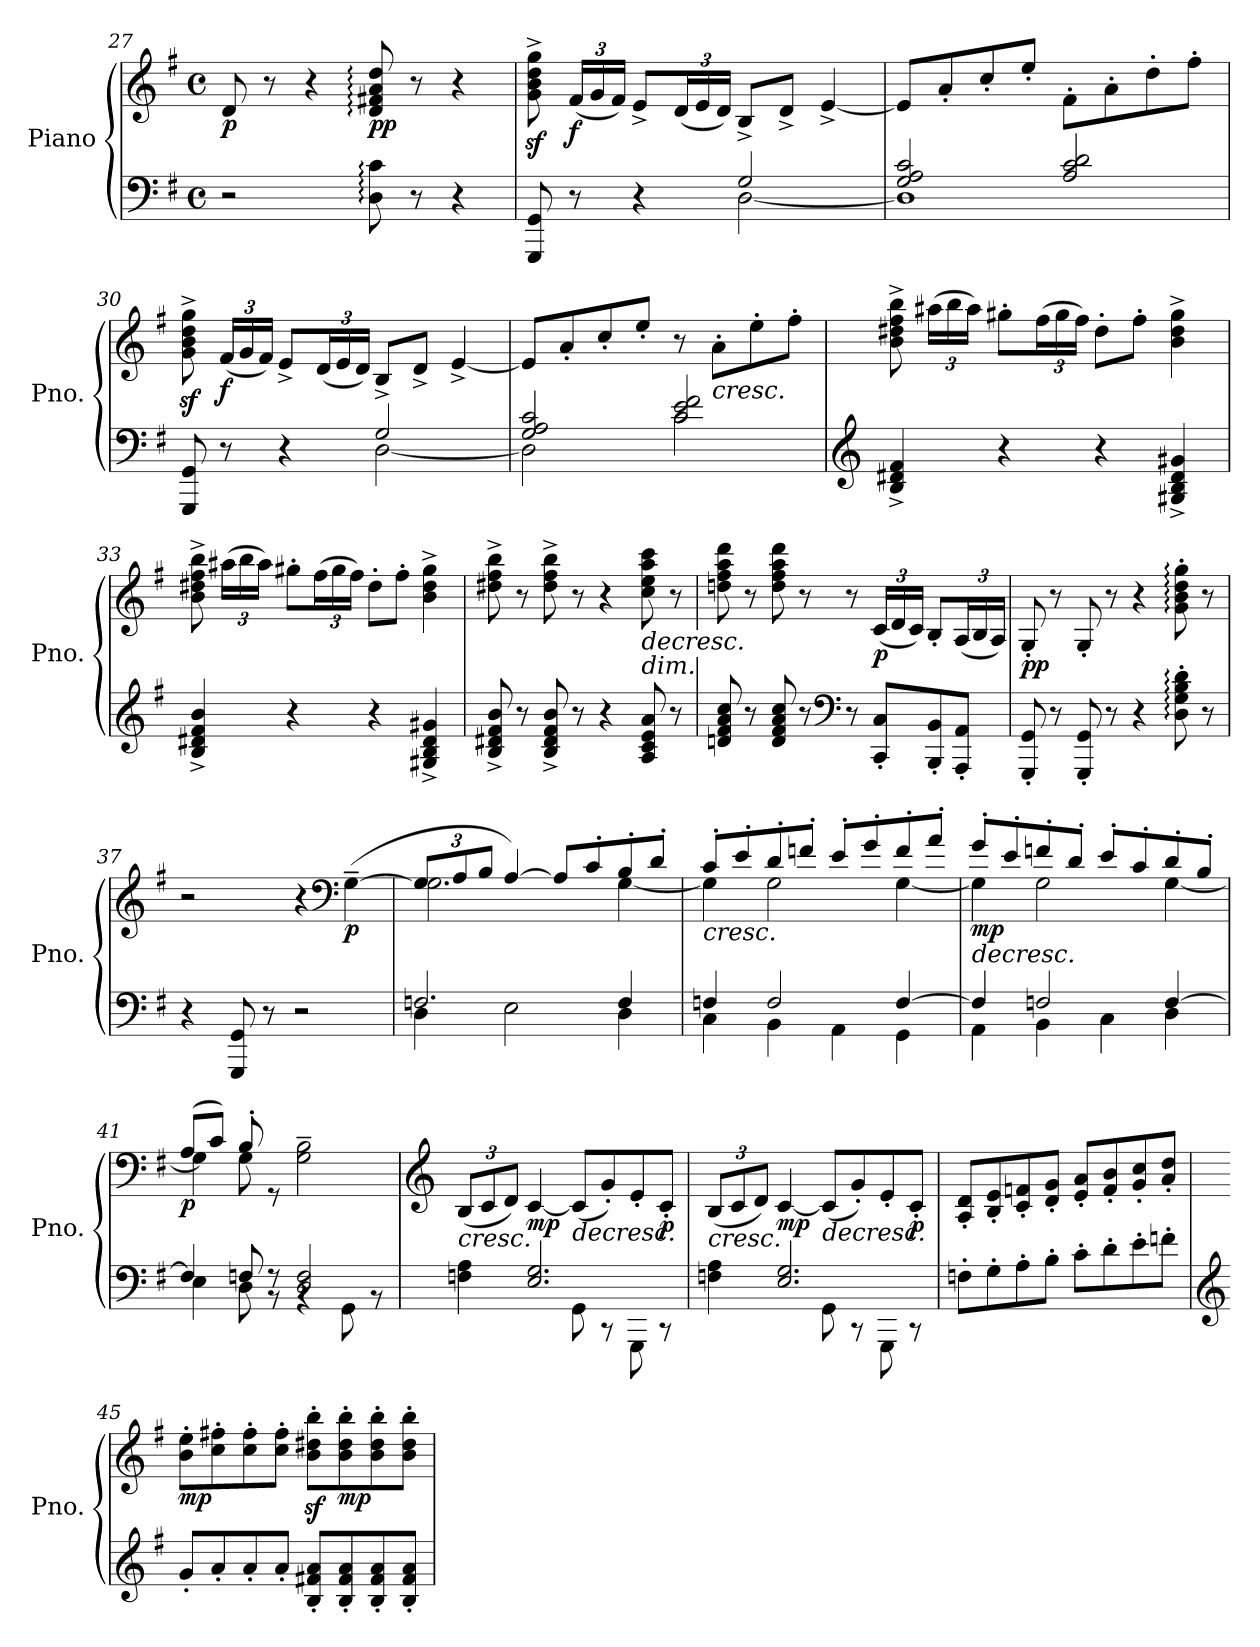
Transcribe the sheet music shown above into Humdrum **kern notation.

**kern	**kern	**dynam
*part1	*part1	*part1
*staff2	*staff1	*staff1/2
*I"Piano	*	*
*I'Pno.	*	*
*clefF4	*clefG2	*
*k[f#]	*k[f#]	*
*M4/4	*M4/4	*
*met(c)	*met(c)	*
=27	=27	=27
!	!	!LO:DY:b
2r	8d/	p
.	8r	.
.	4r	.
!	!	!LO:DY:b
8D\: 8c\:	8d/: 8f#X/: 8a/: 8dd/:	pp
8r	8r	.
4r	4r	.
=28	=28	=28
*^	*	*
8GGG/ 8GG/	2ryy	8g\z<^ 8b\z<^ 8dd\z<^ 8gg\z<^	.
*	*	*Xbrackettup	*
!	!	!	!LO:DY:b
8r	.	(<24f#/LL	f
.	.	24g/	.
.	.	24f#/JJ)	.
4r	.	8e^/L	.
.	.	(<24d/L	.
.	.	24e/	.
.	.	24d/JJ)	.
2G/	[2D\	8B^/L	.
.	.	8d^/J	.
.	.	[4e^/	.
!!LO:PB:g=z
=29	=29	=29	=29
2G/ 2A/ 2c/	1D]	8e/L]	.
.	.	8a'/	.
.	.	8cc'/	.
.	.	8ee'/J	.
2A/ 2c/ 2d/	.	8f#'\L	.
.	.	8a'\	.
.	.	8dd'\	.
.	.	8ff#'\J	.
=30	=30	=30	=30
8GGG/ 8GG/	2ryy	8g\z<^ 8b\z<^ 8dd\z<^ 8gg\z<^	.
!	!	!	!LO:DY:b
8r	.	(<24f#/LL	f
.	.	24g/	.
.	.	24f#/JJ)	.
4r	.	8e^/L	.
.	.	(<24d/L	.
.	.	24e/	.
.	.	24d/JJ)	.
2G/	[2D\	8B^/L	.
.	.	8d^/J	.
.	.	[4e^/	.
=31	=31	=31	=31
2G/ 2A/ 2c/	2D\]	8e/L]	.
.	.	8a'/	.
.	.	8cc'/	.
.	.	8ee'/J	.
2c/ 2e/ 2f#/	2c\	8r	.
!	!	!	!LO:HP:b
.	.	8a'\L	<
.	.	8ee'\	.
.	.	8ff#'\J	.
*v	*v	*	*
=32	=32	=32
*clefG2	*	*
!	!	!LO:DY:b
!	!	!LO:DY:n=1:b
4B/^ 4d#X/^ 4f#/^	8b\^ 8dd#X\^ 8ff#\^ 8bb\^	other-dynamics f
.	(>24aa#X\LL	.
.	24bb\	.
.	24aa#\JJ)	.
4r	8gg#X'\L	.
.	(>24ff#\L	.
.	24gg#\	.
.	24ff#\JJ)	.
4r	8dd#'\L	.
.	8ff#'\J	.
4G#X/^ 4B/^ 4d#/^ 4g#X/^	4b\^ 4dd#\^ 4gg#\^	.
!!LO:LB:g=z
=33	=33	=33
4B/^ 4d#X/^ 4f#/^ 4b/^	8b\^ 8dd#X\^ 8ff#\^ 8bb\^	.
.	(>24aa#X\LL	.
.	24bb\	.
.	24aa#\JJ)	.
4r	8gg#X'\L	.
.	(>24ff#\L	.
.	24gg#\	.
.	24ff#\JJ)	.
4r	8dd#'\L	.
.	8ff#'\J	.
4G#X/^ 4B/^ 4d#/^ 4g#X/^	4b\^ 4dd#\^ 4gg#\^	.
=34	=34	=34
8B/^ 8d#X/^ 8f#/^ 8b/^	8dd#X\^ 8ff#\^ 8bb\^	.
8r	8r	.
8B/^ 8d#/^ 8f#/^ 8b/^	8dd#\^ 8ff#\^ 8bb\^	.
8r	8r	.
4r	4r	.
!	!LO:TX:b:i:t=dim.	!
!	!	!LO:HP:b
8A/ 8c/ 8e/ 8a/	8cc\ 8ee\ 8aa\ 8ccc\	>
8r	8r	.
.	.	[
=35	=35	=35
8dn/ 8f#/ 8a/ 8cc/	8ddn\ 8ff#\ 8aa\ 8ddd\	.
8r	8r	.
8d/ 8f#/ 8a/ 8cc/	8dd\ 8ff#\ 8aa\ 8ddd\	.
8r	8r	.
*clefF4	*	*
8r	8r	.
!	!	!LO:DY:b
8CC/' 8C/'L	(<24c/LL	p
.	24d/	.
.	24c/JJ)	.
8BBB/' 8BB/'	8B'/L	.
8AAA/' 8AA/'J	(<24A/L	.
.	24B/	.
.	24A/JJ)	.
!!LO:LB:g=z
=36	=36	=36
!	!	!LO:DY:b
8GGG/' 8GG/'	8G'/	pp
8r	8r	.
8GGG/' 8GG/'	8G'/	.
8r	8r	.
4r	4r	.
8D\:' 8G\:' 8B\:' 8d\:'	8g\:' 8b\:' 8dd\:' 8gg\:'	.
8r	8r	.
=37	=37	=37
4r	2r	.
8GGG/ 8GG/	.	.
8r	.	.
2r	4r	.
*	*clefF4	*
!	!	!LO:DY:b
.	(>[4G~\	p
=38	=38	=38
*^	*^	*
2.Fn/	4D\	12G/L]	2.G\	.
.	.	12A/	.	.
.	.	12B/J	.	.
.	2E\	[4A/)	.	.
.	.	8A/L]	.	.
.	.	8c'/	.	.
4F/	4D\	8B'/	[4G\	.
.	.	8d'/J	.	.
=39	=39	=39	=39	=39
!	!	!	!	!LO:HP:b
4Fn/	4C\	8c'/L	4G\]	<
.	.	8e'/	.	.
2F/	4BB\	8d'/	2G\	.
.	.	8fn'/J	.	.
.	4AA\	8e'/L	.	.
.	.	8g'/	.	.
[4F/	4GG\	8f'/	[4G\	.
.	.	8a'/J	.	.
*v	*v	*	*	*
*	*v	*v	*
.	.	]
!!LO:LB:g=z
=40	=40	=40
*^	*	*
!	!	!	!LO:HP:b
*	*	*^	*
!	!	!	!	!LO:DY:n=1:b
4F/]	4AA\	8g'/L	4G\]	> mp
.	.	8e'/	.	.
2Fn/	4BB\	8fn'/	2G\	.
.	.	8d'/J	.	.
.	4C\	8e'/L	.	.
.	.	8c'/	.	.
[4F/	4D\	8d'/	[4G\	.
.	.	8B'/J	.	.
*v	*v	*	*	*
*	*v	*v	*
.	.	[
=41	=41	=41
*^	*^	*
!	!	!	!	!LO:DY:b
4F/]	4E\	(>8A/L	4G\]	p
.	.	8c/J)	.	.
8Fn/	8D\	8B'/	8G\	.
8r	8rBB	8rGG	2ryy	.
2D/ 2F/	4rBB	2G\~ 2B\~	.	.
.	8GG\	.	.	.
.	8rBB	.	8ryy	.
*	*	*v	*v	*
=42	=42	=42	=42
*	*	*clefG2	*
*	*	*^	*
!	!	!	!	!LO:HP:b
*	*	*v	*v	*
4Fn\ 4A\	2ryy	(<12B/L	<
.	.	12c/	.
.	.	12d/J)	.
!	!	!	!LO:DY:n=1:b
2.E/ 2.G/	.	[4c/	] mp
!	!	!	!LO:HP:b
.	8GG\	(<8c/L]	>
.	8r	8g'/)	.
.	8GGG\	8e'/	.
!	!	!	!LO:DY:n=2:b
.	8r	8c'/J	[ p
=43	=43	=43	=43
!	!	!	!LO:HP:b
4Fn\ 4A\	2ryy	(<12B/L	<
.	.	12c/	.
.	.	12d/J)	.
!	!	!	!LO:DY:n=1:b
2.E/ 2.G/	.	[4c/	] mp
!	!	!	!LO:HP:b
.	8GG\	(<8c/L]	>
.	8r	8g'/)	.
.	8GGG\	8e'/	.
!	!	!	!LO:DY:n=2:b
.	8r	8c'/J	[ p
*v	*v	*	*
!!LO:LB:g=z
=44	=44	=44
8Fn'\L	8A/' 8d/'L	.
8G'\	8B/' 8e/'	.
8A'\	8c/' 8fn/'	.
8B'\J	8d/' 8g/'J	.
8c'\L	8e/' 8a/'L	.
8d'\	8f/' 8b/'	.
8e'\	8g/' 8cc/'	.
8fn'\J	8a/' 8dd/'J	.
.	.	]
=45	=45	=45
*clefG2	*	*
!	!	!LO:DY:b
8g'/L	8b\' 8ee\'L	mp
8a'/	8cc\' 8ff#X\'	.
8a'/	8cc\' 8ff#\'	.
8a'/J	8cc\' 8ff#\'J	.
8B/' 8f#X/' 8a/'L	8b\z<' 8dd#X\z<' 8bb\z<'L	.
!	!	!LO:DY:b
8B/' 8f#/' 8a/'	8b\' 8dd#\' 8bb\'	mp
8B/' 8f#/' 8a/'	8b\' 8dd#\' 8bb\'	.
8B/' 8f#/' 8a/'J	8b\' 8dd#\' 8bb\'J	.
=	=	=
*-	*-	*-
